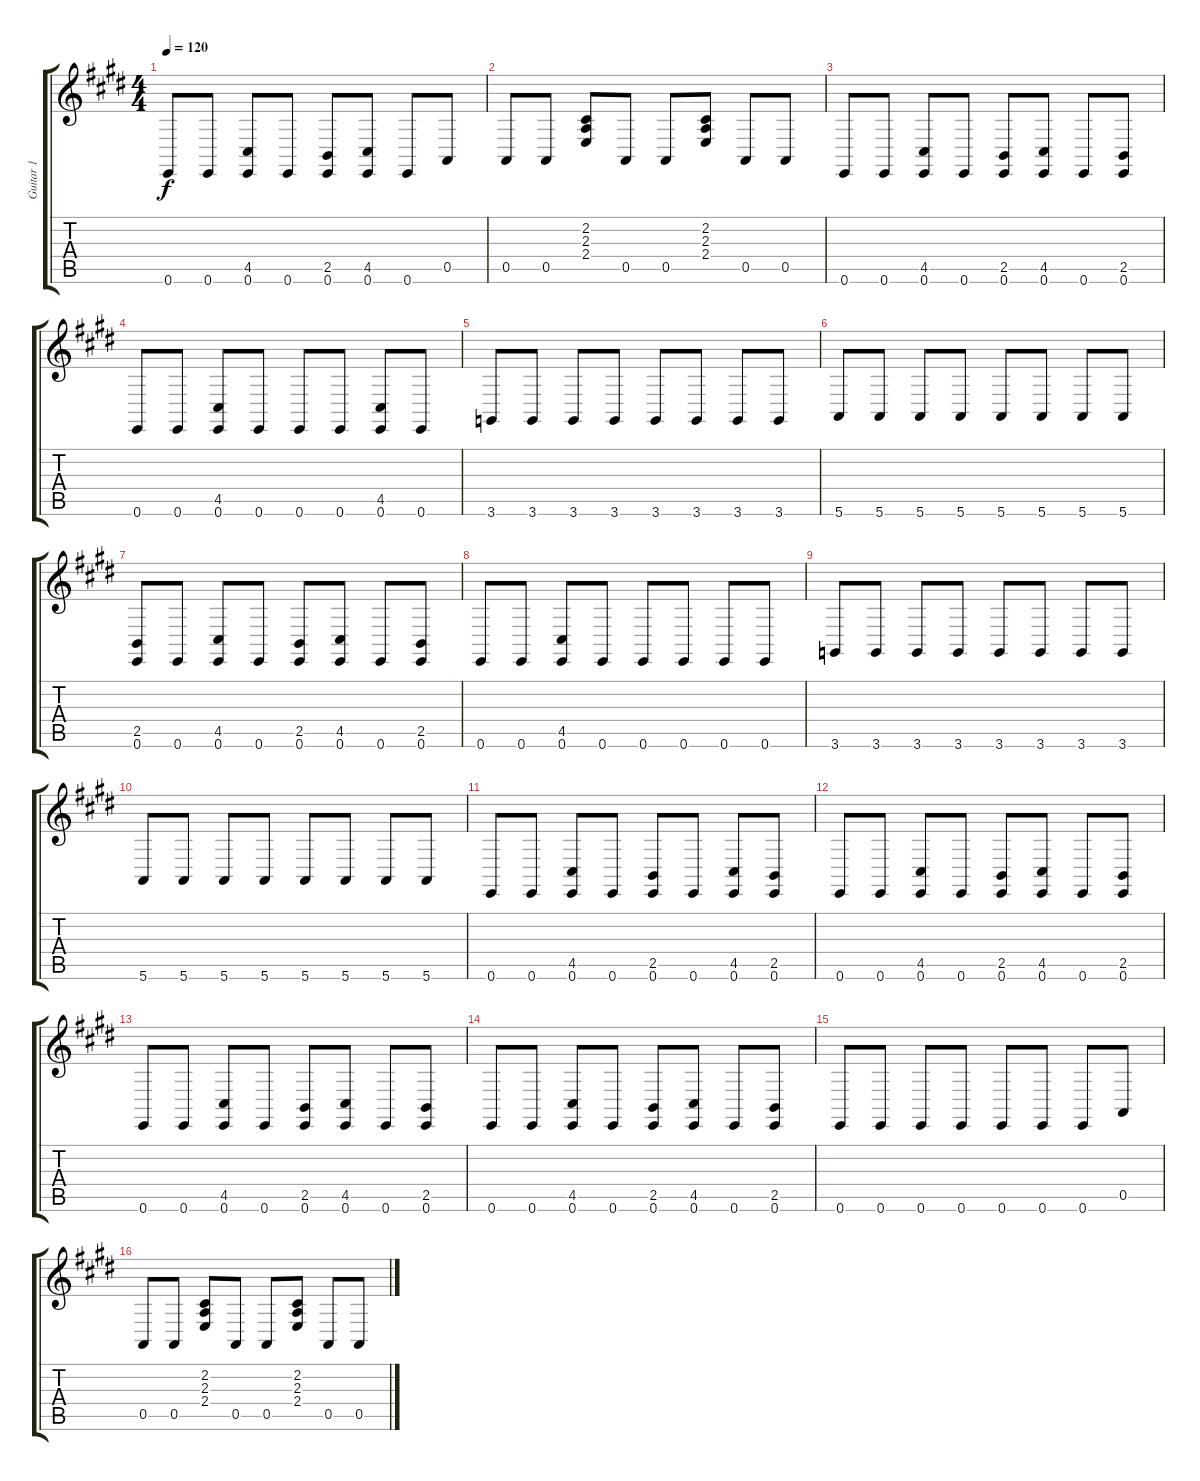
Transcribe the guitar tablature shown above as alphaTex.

\track ("Guitar 1" "Guitar 1") {instrument lead2sawtooth}
\staff {score tabs}
\tuning (E4 B3 G3 D3 A2 E2) {hide}
\ts (4 4)
\tempo 120
\clef g2
\ks e
0.6.8{dy f} 0.6.8 (4.5 0.6).8 0.6.8 (2.5 0.6).8 (4.5 0.6).8 0.6.8 0.5.8 |
0.5.8 0.5.8 (2.2 2.3 2.4).8 0.5.8 0.5.8 (2.2 2.3 2.4).8 0.5.8 0.5.8 |
0.6.8 0.6.8 (4.5 0.6).8 0.6.8 (2.5 0.6).8 (4.5 0.6).8 0.6.8 (2.5 0.6).8 |
0.6.8 0.6.8 (4.5 0.6).8 0.6.8 0.6.8 0.6.8 (4.5 0.6).8 0.6.8 |
3.6.8 3.6.8 3.6.8 3.6.8 3.6.8 3.6.8 3.6.8 3.6.8 |
5.6.8 5.6.8 5.6.8 5.6.8 5.6.8 5.6.8 5.6.8 5.6.8 |
(2.5 0.6).8 0.6.8 (4.5 0.6).8 0.6.8 (2.5 0.6).8 (4.5 0.6).8 0.6.8 (2.5 0.6).8 |
0.6.8 0.6.8 (4.5 0.6).8 0.6.8 0.6.8 0.6.8 0.6.8 0.6.8 |
3.6.8 3.6.8 3.6.8 3.6.8 3.6.8 3.6.8 3.6.8 3.6.8 |
5.6.8 5.6.8 5.6.8 5.6.8 5.6.8 5.6.8 5.6.8 5.6.8 |
0.6.8 0.6.8 (4.5 0.6).8 0.6.8 (2.5 0.6).8 0.6.8 (4.5 0.6).8 (2.5 0.6).8 |
0.6.8 0.6.8 (4.5 0.6).8 0.6.8 (2.5 0.6).8 (4.5 0.6).8 0.6.8 (2.5 0.6).8 |
0.6.8 0.6.8 (4.5 0.6).8 0.6.8 (2.5 0.6).8 (4.5 0.6).8 0.6.8 (2.5 0.6).8 |
0.6.8 0.6.8 (4.5 0.6).8 0.6.8 (2.5 0.6).8 (4.5 0.6).8 0.6.8 (2.5 0.6).8 |
0.6.8 0.6.8 0.6.8 0.6.8 0.6.8 0.6.8 0.6.8 0.5.8 |
0.5.8 0.5.8 (2.2 2.3 2.4).8 0.5.8 0.5.8 (2.2 2.3 2.4).8 0.5.8 0.5.8
